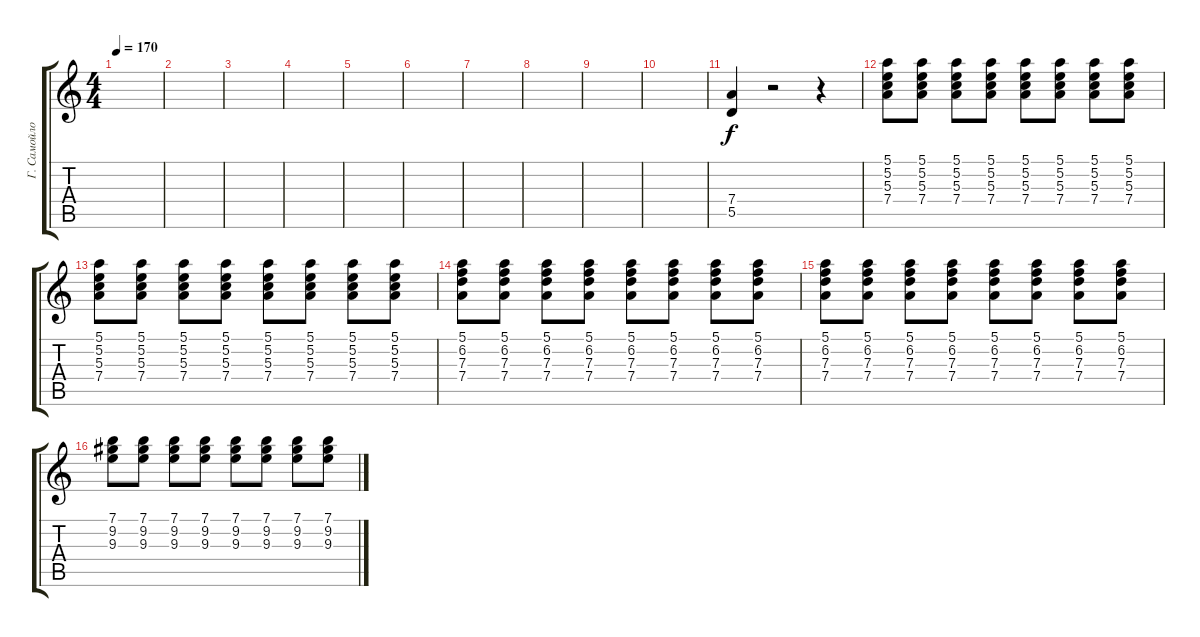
\track ("Г. Самойлов" "Г. Самойло") {instrument electricguitarclean}
\staff {score tabs}
\tuning (E4 B3 G3 D3 A2 E2) {hide}
\ts (4 4)
\tempo 170
\clef g2
\ks c
|
|
|
|
|
|
|
|
|
|
(7.4 5.5).4 r.2 r.4 |
(5.1 5.2 5.3 7.4).8 (5.1 5.2 5.3 7.4).8 (5.1 5.2 5.3 7.4).8 (5.1 5.2 5.3 7.4).8 (5.1 5.2 5.3 7.4).8 (5.1 5.2 5.3 7.4).8 (5.1 5.2 5.3 7.4).8 (5.1 5.2 5.3 7.4).8 |
(5.1 5.2 5.3 7.4).8 (5.1 5.2 5.3 7.4).8 (5.1 5.2 5.3 7.4).8 (5.1 5.2 5.3 7.4).8 (5.1 5.2 5.3 7.4).8 (5.1 5.2 5.3 7.4).8 (5.1 5.2 5.3 7.4).8 (5.1 5.2 5.3 7.4).8 |
(5.1 6.2 7.3 7.4).8 (5.1 6.2 7.3 7.4).8 (5.1 6.2 7.3 7.4).8 (5.1 6.2 7.3 7.4).8 (5.1 6.2 7.3 7.4).8 (5.1 6.2 7.3 7.4).8 (5.1 6.2 7.3 7.4).8 (5.1 6.2 7.3 7.4).8 |
(5.1 6.2 7.3 7.4).8 (5.1 6.2 7.3 7.4).8 (5.1 6.2 7.3 7.4).8 (5.1 6.2 7.3 7.4).8 (5.1 6.2 7.3 7.4).8 (5.1 6.2 7.3 7.4).8 (5.1 6.2 7.3 7.4).8 (5.1 6.2 7.3 7.4).8 |
(7.1 9.2 9.3).8 (7.1 9.2 9.3).8 (7.1 9.2 9.3).8 (7.1 9.2 9.3).8 (7.1 9.2 9.3).8 (7.1 9.2 9.3).8 (7.1 9.2 9.3).8 (7.1 9.2 9.3).8
